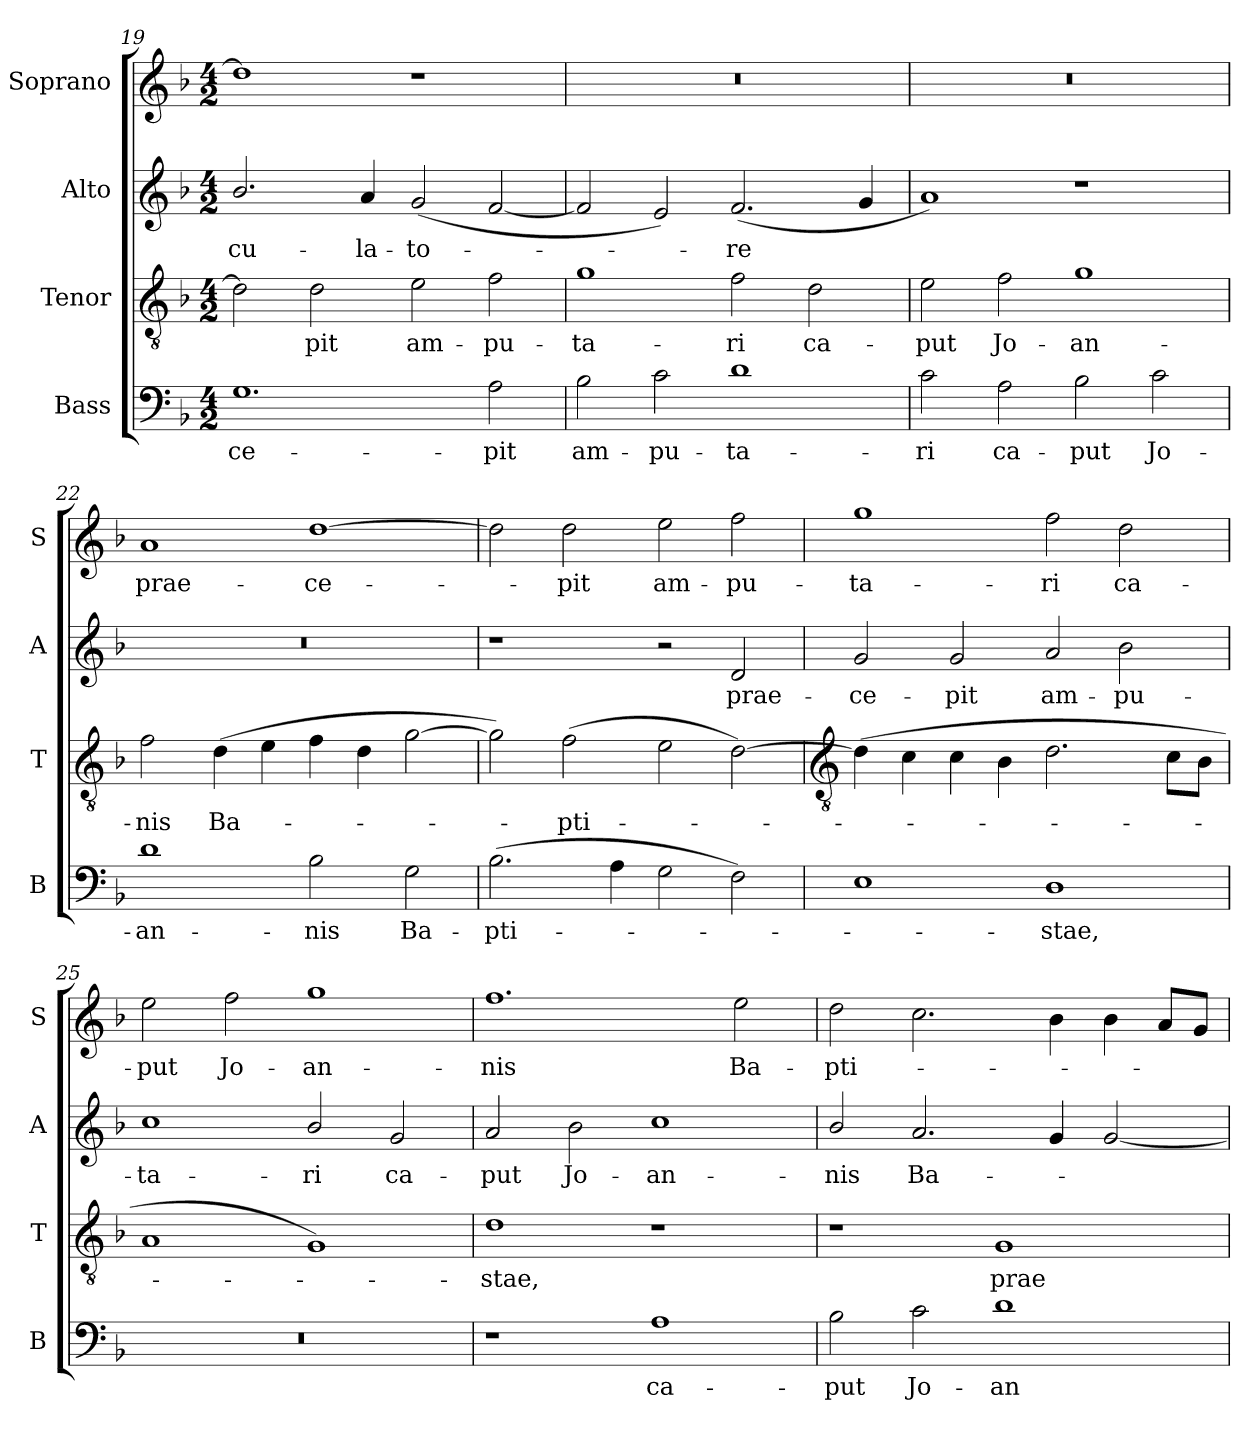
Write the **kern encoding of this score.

**kern	**text	**kern	**text	**kern	**text	**kern	**text
*part4	*part4	*part3	*part3	*part2	*part2	*part1	*part1
*staff4	*staff4	*staff3	*staff3	*staff2	*staff2	*staff1	*staff1
*I"Bass	*	*I"Tenor	*	*I"Alto	*	*I"Soprano	*
*I'B	*	*I'T	*	*I'A	*	*I'S	*
*clefF4	*	*clefGv2	*	*clefG2	*	*clefG2	*
*k[b-]	*	*k[b-]	*	*k[b-]	*	*k[b-]	*
*F:	*	*F:	*	*F:	*	*F:	*
*M4/2	*	*M4/2	*	*M4/2	*	*M4/2	*
=19	=19	=19	=19	=19	=19	=19	=19
!	!LO:LY:b	!	!	!	!LO:LY:b	!	!
1.G	-ce-	2d]	.	2.b-/	-cu-	1dd]	.
!	!	!	!LO:LY:b	!	!	!	!
.	.	2d	pit	.	.	.	.
!	!	!	!	!	!LO:LY:b	!	!
.	.	.	.	4a	-la-	.	.
!	!	!	!LO:LY:b	!	!LO:LY:b	!	!
.	.	2e	am-	(<2g	-to-	1r	.
!	!LO:LY:b	!	!LO:LY:b	!	!	!	!
2A	-pit	2f	-pu-	[2f	.	.	.
=20	=20	=20	=20	=20	=20	=20	=20
!	!LO:LY:b	!	!LO:LY:b	!	!	!	!
2B-	am-	1g	-ta-	2f]	.	0r	.
!	!LO:LY:b	!	!	!	!	!	!
2c	-pu-	.	.	2e)	.	.	.
!	!LO:LY:b	!	!LO:LY:b	!	!LO:LY:b	!	!
1d	-ta-	2f	-ri	(<2.f	re	.	.
!	!	!	!LO:LY:b	!	!	!	!
.	.	2d	ca-	.	.	.	.
.	.	.	.	4g	.	.	.
=21	=21	=21	=21	=21	=21	=21	=21
!	!LO:LY:b	!	!LO:LY:b	!	!	!	!
2c	-ri	2e	-put	1a)	.	0r	.
!	!LO:LY:b	!	!LO:LY:b	!	!	!	!
2A	ca-	2f	Jo-	.	.	.	.
!	!LO:LY:b	!	!LO:LY:b	!	!	!	!
2B-	-put	1g	-an-	1r	.	.	.
!	!LO:LY:b	!	!	!	!	!	!
2c	Jo-	.	.	.	.	.	.
=22	=22	=22	=22	=22	=22	=22	=22
!	!LO:LY:b	!	!LO:LY:b	!	!	!	!LO:LY:b
1d	-an-	2f	-nis	0r	.	1a	prae-
!	!	!	!LO:LY:b	!	!	!	!
.	.	(>4d	Ba-	.	.	.	.
.	.	4e	.	.	.	.	.
!	!LO:LY:b	!	!	!	!	!	!LO:LY:b
2B-	-nis	4f	.	.	.	[1dd	-ce-
.	.	4d	.	.	.	.	.
!	!LO:LY:b	!	!	!	!	!	!
2G	Ba-	[2g	.	.	.	.	.
=23	=23	=23	=23	=23	=23	=23	=23
!	!LO:LY:b	!	!	!	!	!	!
(>2.B-	-pti-	2g])	.	1r	.	2dd]	.
!	!	!	!LO:LY:b	!	!	!	!LO:LY:b
.	.	(>2f	pti-	.	.	2dd	pit
4A	.	.	.	.	.	.	.
!	!	!	!	!	!	!	!LO:LY:b
2G	.	2e	.	2r	.	2ee	am-
!	!	!	!	!	!LO:LY:b	!	!LO:LY:b
2F)	.	[2d)	.	2d	prae-	2ff	-pu-
!!LO:LB:g=z
=24	=24	=24	=24	=24	=24	=24	=24
*	*	*clefGv2	*	*	*	*	*
!	!	!	!	!	!LO:LY:b	!	!LO:LY:b
1E	.	(>4d]	.	2g	-ce-	1gg	-ta-
.	.	4c	.	.	.	.	.
!	!	!	!	!	!LO:LY:b	!	!
.	.	4c	.	2g	-pit	.	.
.	.	4B-	.	.	.	.	.
!	!LO:LY:b	!	!	!	!LO:LY:b	!	!LO:LY:b
1D	stae,	2.d	.	2a	am-	2ff	-ri
!	!	!	!	!	!LO:LY:b	!	!LO:LY:b
.	.	.	.	2b-	-pu-	2dd	ca-
.	.	8cL	.	.	.	.	.
.	.	8B-J	.	.	.	.	.
=25	=25	=25	=25	=25	=25	=25	=25
!	!	!	!	!	!LO:LY:b	!	!LO:LY:b
0r	.	1A\	.	1cc	-ta-	2ee	-put
!	!	!	!	!	!	!	!LO:LY:b
.	.	.	.	.	.	2ff	Jo-
!	!	!	!	!	!LO:LY:b	!	!LO:LY:b
.	.	1G)	.	2b-/	-ri	1gg	-an-
!	!	!	!	!	!LO:LY:b	!	!
.	.	.	.	2g	ca-	.	.
=26	=26	=26	=26	=26	=26	=26	=26
!	!	!	!LO:LY:b	!	!LO:LY:b	!	!LO:LY:b
1r	.	1d	stae,	2a	-put	1.ff	-nis
!	!	!	!	!	!LO:LY:b	!	!
.	.	.	.	2b-	Jo-	.	.
!	!LO:LY:b	!	!	!	!LO:LY:b	!	!
1A	ca-	1r	.	1cc	-an-	.	.
!	!	!	!	!	!	!	!LO:LY:b
.	.	.	.	.	.	2ee	Ba-
=27	=27	=27	=27	=27	=27	=27	=27
!	!LO:LY:b	!	!	!	!LO:LY:b	!	!LO:LY:b
2B-	-put	1r	.	2b-/	-nis	2dd	-pti-
!	!LO:LY:b	!	!	!	!LO:LY:b	!	!
2c	Jo-	.	.	2.a	Ba-	2.cc	.
!	!LO:LY:b	!	!LO:LY:b	!	!	!	!
1d	-an-	1G	prae-	.	.	.	.
.	.	.	.	4g	.	4b-	.
.	.	.	.	[2g	.	4b-	.
.	.	.	.	.	.	8aL	.
.	.	.	.	.	.	8gJ	.
=	=	=	=	=	=	=	=
*-	*-	*-	*-	*-	*-	*-	*-
